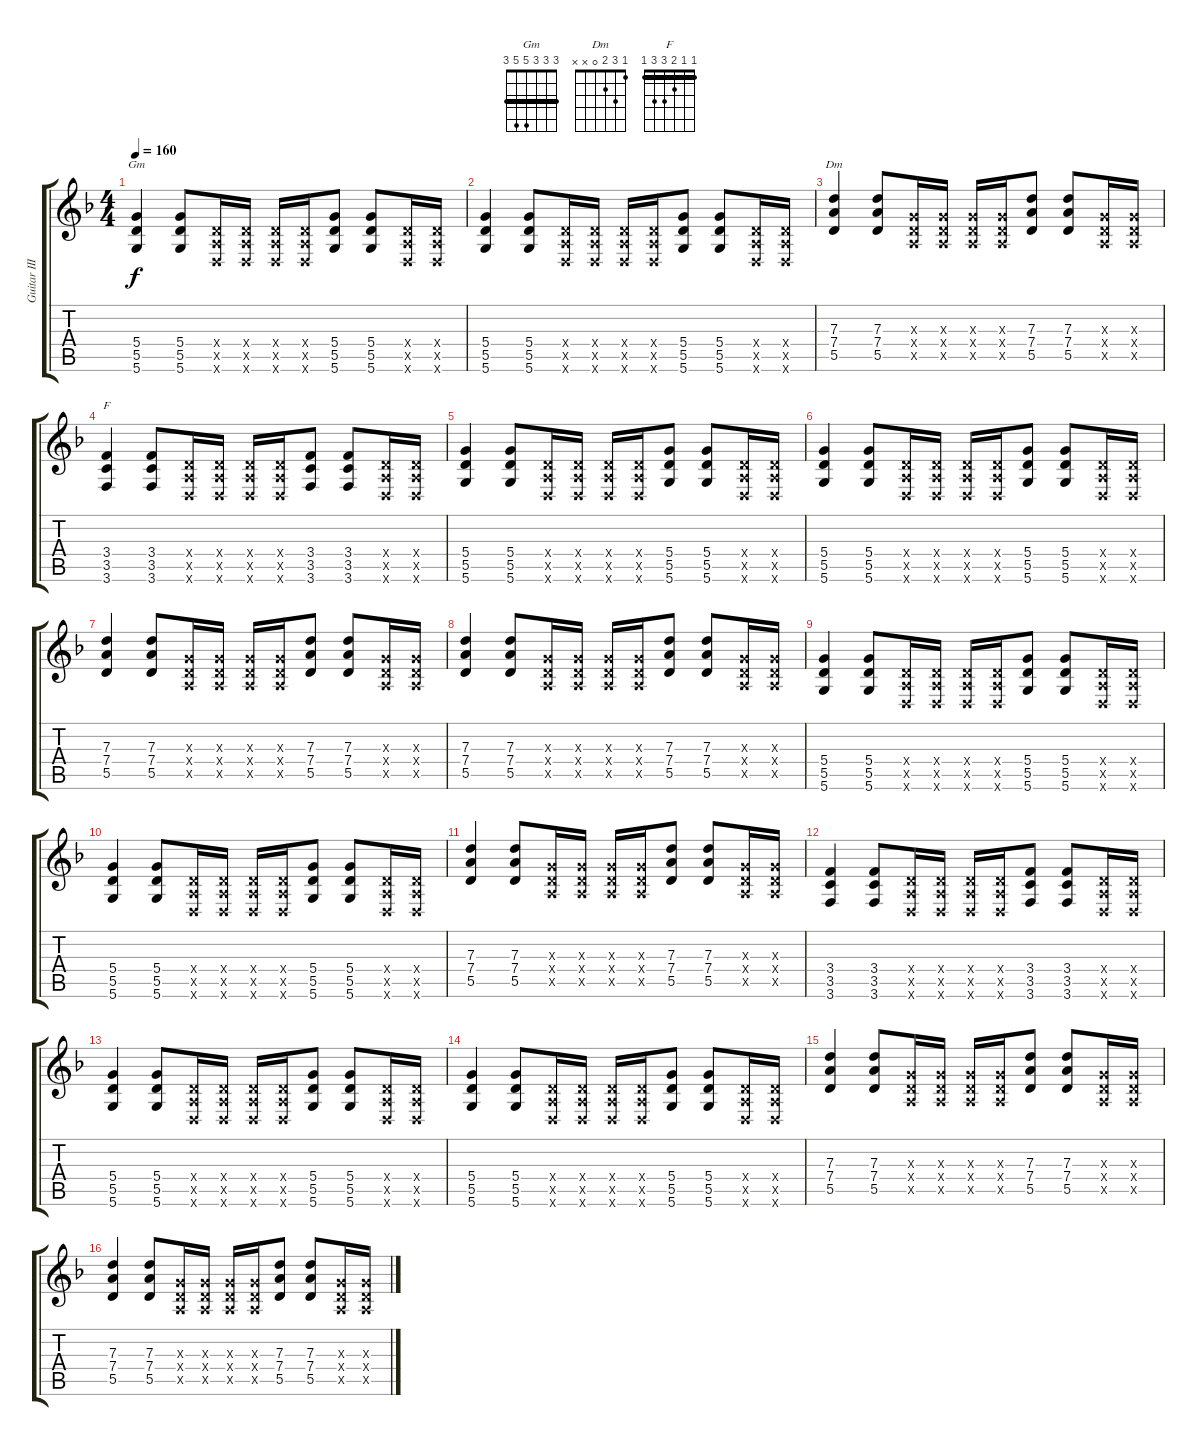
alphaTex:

\track ("Guitar III" "Guitar III") {instrument distortionguitar}
\staff {score tabs}
\tuning (E4 B3 G3 D3 A2 D2) {hide}
\chord ("Gm" 3 3 3 5 5 3) {barre 3}
\chord ("Dm" 1 3 2 0 x x)
\chord ("F" 1 1 2 3 3 1) {barre 1}
\ts (4 4)
\tempo 160
\clef g2
\ks dminor
(5.4 5.5 5.6).4{ch "Gm" dy f} (5.4 5.5 5.6).8 (0.4{x} 0.5{x} 0.6{x}).16 (0.4{x} 0.5{x} 0.6{x}).16 (0.4{x} 0.5{x} 0.6{x}).16 (0.4{x} 0.5{x} 0.6{x}).16 (5.4 5.5 5.6).8 (5.4 5.5 5.6).8 (0.4{x} 0.5{x} 0.6{x}).16 (0.4{x} 0.5{x} 0.6{x}).16 |
(5.4 5.5 5.6).4 (5.4 5.5 5.6).8 (0.4{x} 0.5{x} 0.6{x}).16 (0.4{x} 0.5{x} 0.6{x}).16 (0.4{x} 0.5{x} 0.6{x}).16 (0.4{x} 0.5{x} 0.6{x}).16 (5.4 5.5 5.6).8 (5.4 5.5 5.6).8 (0.4{x} 0.5{x} 0.6{x}).16 (0.4{x} 0.5{x} 0.6{x}).16 |
(7.3 7.4 5.5).4{ch "Dm"} (7.3 7.4 5.5).8 (0.3{x} 0.4{x} 0.5{x}).16 (0.3{x} 0.4{x} 0.5{x}).16 (0.3{x} 0.4{x} 0.5{x}).16 (0.3{x} 0.4{x} 0.5{x}).16 (7.3 7.4 5.5).8 (7.3 7.4 5.5).8 (0.3{x} 0.4{x} 0.5{x}).16 (0.3{x} 0.4{x} 0.5{x}).16 |
(3.4 3.5 3.6).4{ch "F"} (3.4 3.5 3.6).8 (0.4{x} 0.5{x} 0.6{x}).16 (0.4{x} 0.5{x} 0.6{x}).16 (0.4{x} 0.5{x} 0.6{x}).16 (0.4{x} 0.5{x} 0.6{x}).16 (3.4 3.5 3.6).8 (3.4 3.5 3.6).8 (0.4{x} 0.5{x} 0.6{x}).16 (0.4{x} 0.5{x} 0.6{x}).16 |
(5.4 5.5 5.6).4 (5.4 5.5 5.6).8 (0.4{x} 0.5{x} 0.6{x}).16 (0.4{x} 0.5{x} 0.6{x}).16 (0.4{x} 0.5{x} 0.6{x}).16 (0.4{x} 0.5{x} 0.6{x}).16 (5.4 5.5 5.6).8 (5.4 5.5 5.6).8 (0.4{x} 0.5{x} 0.6{x}).16 (0.4{x} 0.5{x} 0.6{x}).16 |
(5.4 5.5 5.6).4 (5.4 5.5 5.6).8 (0.4{x} 0.5{x} 0.6{x}).16 (0.4{x} 0.5{x} 0.6{x}).16 (0.4{x} 0.5{x} 0.6{x}).16 (0.4{x} 0.5{x} 0.6{x}).16 (5.4 5.5 5.6).8 (5.4 5.5 5.6).8 (0.4{x} 0.5{x} 0.6{x}).16 (0.4{x} 0.5{x} 0.6{x}).16 |
(7.3 7.4 5.5).4 (7.3 7.4 5.5).8 (0.3{x} 0.4{x} 0.5{x}).16 (0.3{x} 0.4{x} 0.5{x}).16 (0.3{x} 0.4{x} 0.5{x}).16 (0.3{x} 0.4{x} 0.5{x}).16 (7.3 7.4 5.5).8 (7.3 7.4 5.5).8 (0.3{x} 0.4{x} 0.5{x}).16 (0.3{x} 0.4{x} 0.5{x}).16 |
(7.3 7.4 5.5).4 (7.3 7.4 5.5).8 (0.3{x} 0.4{x} 0.5{x}).16 (0.3{x} 0.4{x} 0.5{x}).16 (0.3{x} 0.4{x} 0.5{x}).16 (0.3{x} 0.4{x} 0.5{x}).16 (7.3 7.4 5.5).8 (7.3 7.4 5.5).8 (0.3{x} 0.4{x} 0.5{x}).16 (0.3{x} 0.4{x} 0.5{x}).16 |
(5.4 5.5 5.6).4 (5.4 5.5 5.6).8 (0.4{x} 0.5{x} 0.6{x}).16 (0.4{x} 0.5{x} 0.6{x}).16 (0.4{x} 0.5{x} 0.6{x}).16 (0.4{x} 0.5{x} 0.6{x}).16 (5.4 5.5 5.6).8 (5.4 5.5 5.6).8 (0.4{x} 0.5{x} 0.6{x}).16 (0.4{x} 0.5{x} 0.6{x}).16 |
(5.4 5.5 5.6).4 (5.4 5.5 5.6).8 (0.4{x} 0.5{x} 0.6{x}).16 (0.4{x} 0.5{x} 0.6{x}).16 (0.4{x} 0.5{x} 0.6{x}).16 (0.4{x} 0.5{x} 0.6{x}).16 (5.4 5.5 5.6).8 (5.4 5.5 5.6).8 (0.4{x} 0.5{x} 0.6{x}).16 (0.4{x} 0.5{x} 0.6{x}).16 |
(7.3 7.4 5.5).4 (7.3 7.4 5.5).8 (0.3{x} 0.4{x} 0.5{x}).16 (0.3{x} 0.4{x} 0.5{x}).16 (0.3{x} 0.4{x} 0.5{x}).16 (0.3{x} 0.4{x} 0.5{x}).16 (7.3 7.4 5.5).8 (7.3 7.4 5.5).8 (0.3{x} 0.4{x} 0.5{x}).16 (0.3{x} 0.4{x} 0.5{x}).16 |
(3.4 3.5 3.6).4 (3.4 3.5 3.6).8 (0.4{x} 0.5{x} 0.6{x}).16 (0.4{x} 0.5{x} 0.6{x}).16 (0.4{x} 0.5{x} 0.6{x}).16 (0.4{x} 0.5{x} 0.6{x}).16 (3.4 3.5 3.6).8 (3.4 3.5 3.6).8 (0.4{x} 0.5{x} 0.6{x}).16 (0.4{x} 0.5{x} 0.6{x}).16 |
(5.4 5.5 5.6).4 (5.4 5.5 5.6).8 (0.4{x} 0.5{x} 0.6{x}).16 (0.4{x} 0.5{x} 0.6{x}).16 (0.4{x} 0.5{x} 0.6{x}).16 (0.4{x} 0.5{x} 0.6{x}).16 (5.4 5.5 5.6).8 (5.4 5.5 5.6).8 (0.4{x} 0.5{x} 0.6{x}).16 (0.4{x} 0.5{x} 0.6{x}).16 |
(5.4 5.5 5.6).4 (5.4 5.5 5.6).8 (0.4{x} 0.5{x} 0.6{x}).16 (0.4{x} 0.5{x} 0.6{x}).16 (0.4{x} 0.5{x} 0.6{x}).16 (0.4{x} 0.5{x} 0.6{x}).16 (5.4 5.5 5.6).8 (5.4 5.5 5.6).8 (0.4{x} 0.5{x} 0.6{x}).16 (0.4{x} 0.5{x} 0.6{x}).16 |
(7.3 7.4 5.5).4 (7.3 7.4 5.5).8 (0.3{x} 0.4{x} 0.5{x}).16 (0.3{x} 0.4{x} 0.5{x}).16 (0.3{x} 0.4{x} 0.5{x}).16 (0.3{x} 0.4{x} 0.5{x}).16 (7.3 7.4 5.5).8 (7.3 7.4 5.5).8 (0.3{x} 0.4{x} 0.5{x}).16 (0.3{x} 0.4{x} 0.5{x}).16 |
(7.3 7.4 5.5).4 (7.3 7.4 5.5).8 (0.3{x} 0.4{x} 0.5{x}).16 (0.3{x} 0.4{x} 0.5{x}).16 (0.3{x} 0.4{x} 0.5{x}).16 (0.3{x} 0.4{x} 0.5{x}).16 (7.3 7.4 5.5).8 (7.3 7.4 5.5).8 (0.3{x} 0.4{x} 0.5{x}).16 (0.3{x} 0.4{x} 0.5{x}).16
